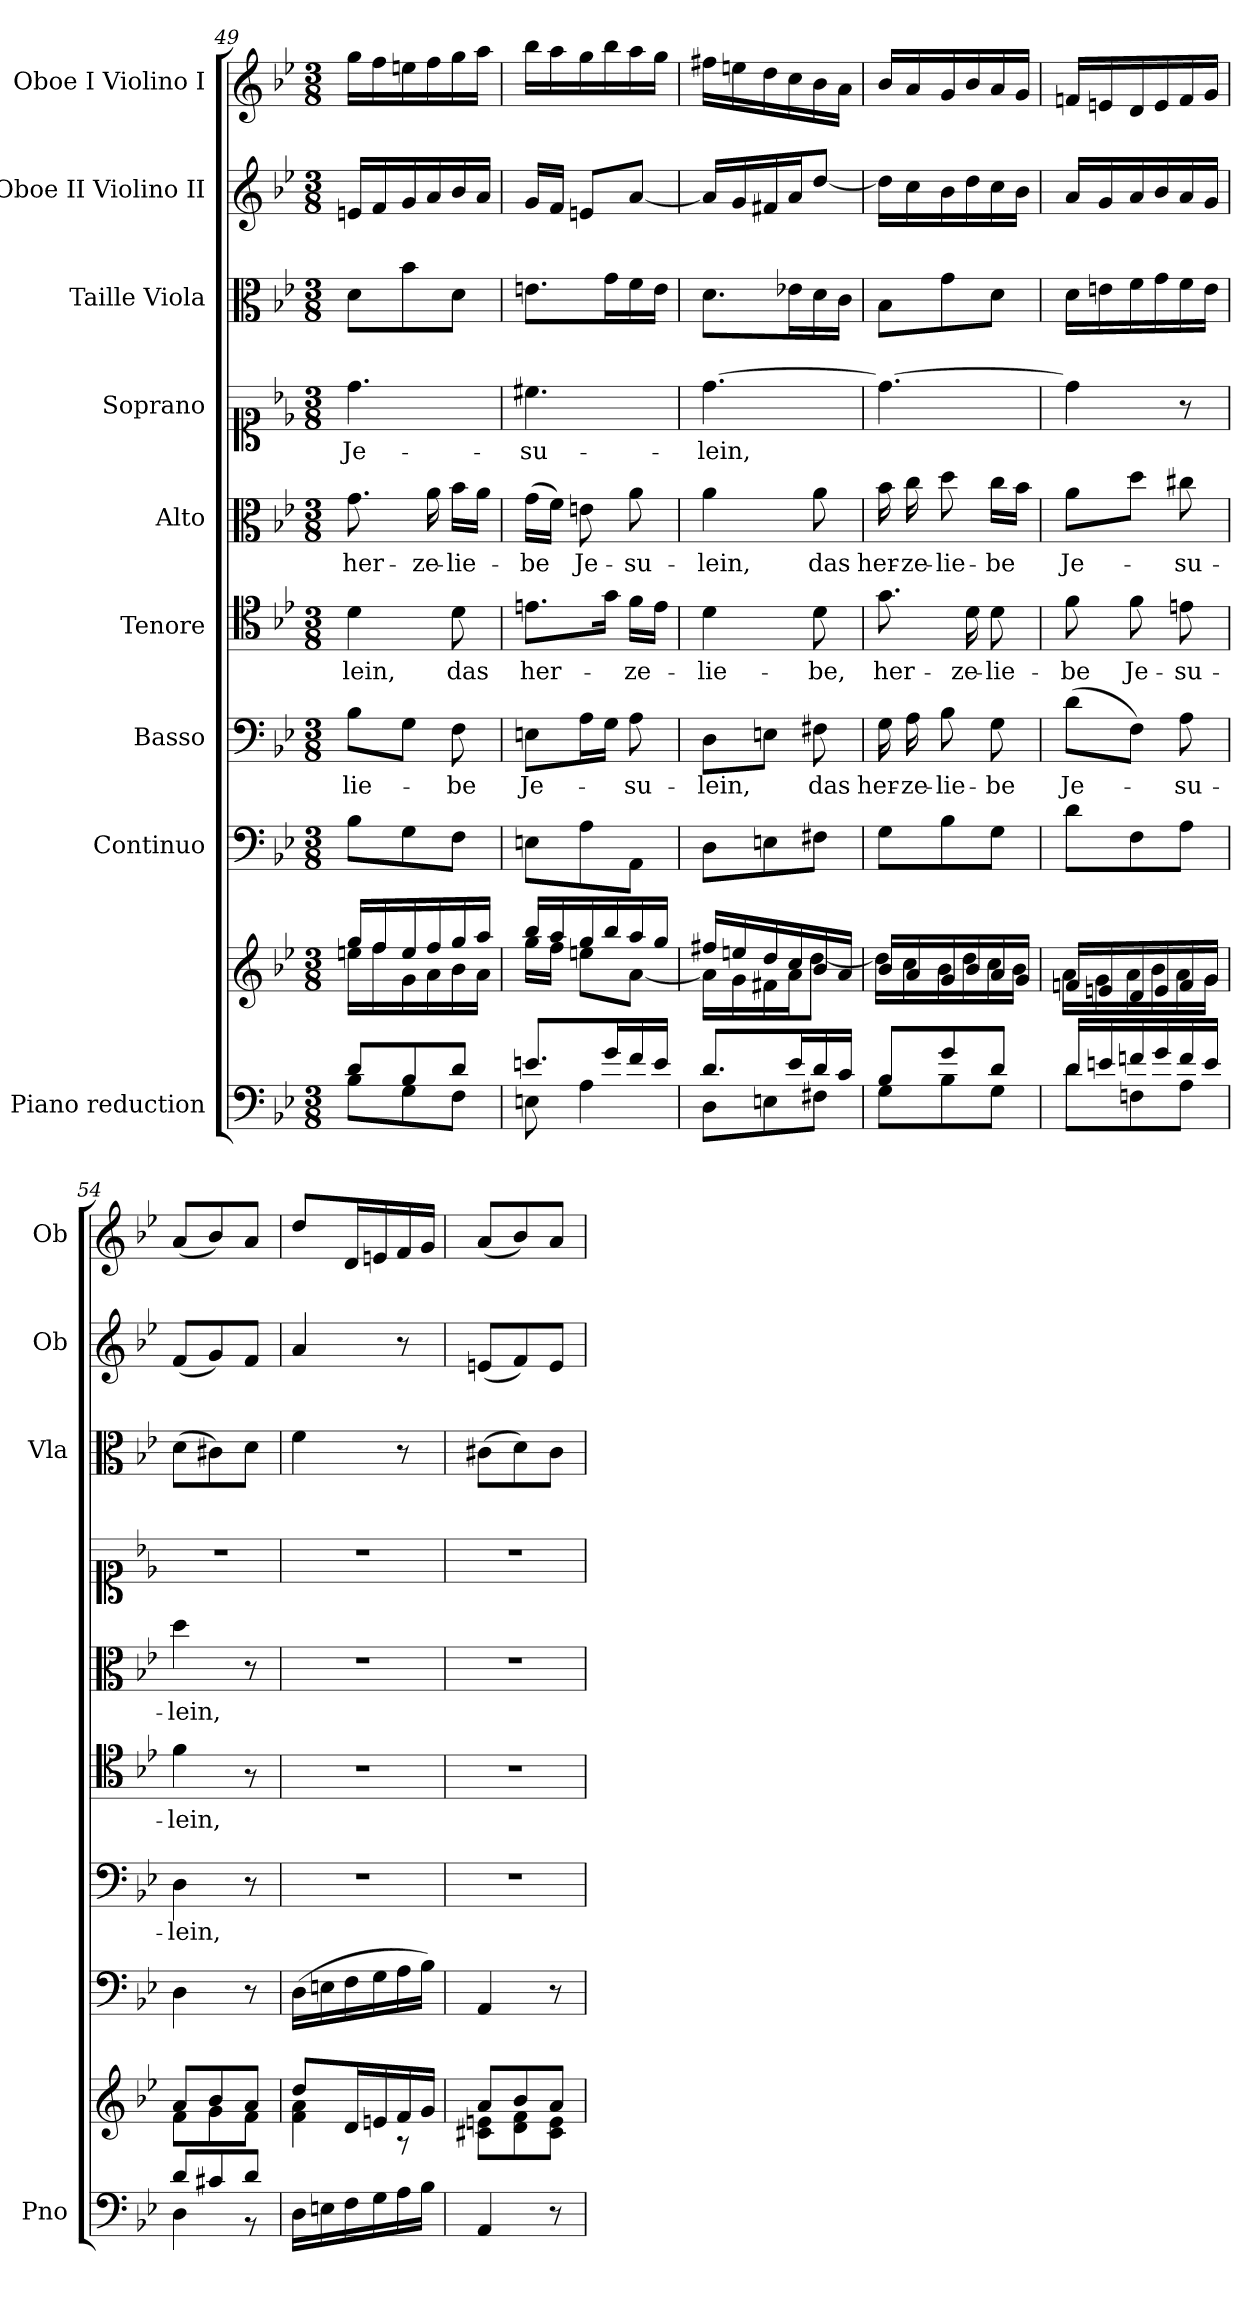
**kern	**kern	**kern	**kern	**text	**kern	**text	**kern	**text	**kern	**text	**kern	**kern	**kern
*part9	*part9	*part8	*part7	*part7	*part6	*part6	*part5	*part5	*part4	*part4	*part3	*part2	*part1
*staff10	*staff9	*staff8	*staff7	*staff7	*staff6	*staff6	*staff5	*staff5	*staff4	*staff4	*staff3	*staff2	*staff1
*I"Piano reduction	*	*I"Continuo	*I"Basso	*	*I"Tenore	*	*I"Alto	*	*I"Soprano	*	*I"Taille Viola	*I"Oboe II Violino II	*I"Oboe I Violino I
*I'Pno	*	*	*	*	*	*	*	*	*	*	*I'Vla	*I'Ob	*I'Ob
*clefF4	*clefG2	*clefF4	*clefF4	*	*clefC4	*	*clefC3	*	*clefC1	*	*clefC3	*clefG2	*clefG2
*k[b-e-]	*k[b-e-]	*k[b-e-]	*k[b-e-]	*	*k[b-e-]	*	*k[b-e-]	*	*k[b-e-]	*	*k[b-e-]	*k[b-e-]	*k[b-e-]
*M3/8	*M3/8	*M3/8	*M3/8	*	*M3/8	*	*M3/8	*	*M3/8	*	*M3/8	*M3/8	*M3/8
=49	=49	=49	=49	=49	=49	=49	=49	=49	=49	=49	=49	=49	=49
*^	*^	*	*	*	*	*	*	*	*	*	*	*	*
!	!	!	!	!	!	!LO:LY:b	!	!LO:LY:b	!	!LO:LY:b	!	!LO:LY:b	!	!	!
8d/L	8B-\L	16gg/LL	16een\LL	8B-\L	8B-\L	-lie-	4d\	-lein,	8.g\	her-	4.dd\	Je-	8d\L	16en/LL	16gg\LL
.	.	16ff/	16ff\	.	.	.	.	.	.	.	.	.	.	16f/	16ff\
8B-/	8G\	16ee/	16g\	8G\	8G\J	.	.	.	.	.	.	.	8b-\	16g/	16een\
!	!	!	!	!	!	!	!	!	!	!LO:LY:b	!	!	!	!	!
.	.	16ff/	16a\	.	.	.	.	.	16a\	-ze-	.	.	.	16a/	16ff\
!	!	!	!	!	!	!LO:LY:b	!	!LO:LY:b	!	!LO:LY:b	!	!	!	!	!
8d/J	8F\J	16gg/	16b-\	8F\J	8F\	-be	8d\	das	16b-\LL	-lie-	.	.	8d\J	16b-/	16gg\
.	.	16aa/JJ	16a\JJ	.	.	.	.	.	16a\JJ	.	.	.	.	16a/JJ	16aa\JJ
=50	=50	=50	=50	=50	=50	=50	=50	=50	=50	=50	=50	=50	=50	=50	=50
!	!	!	!	!	!	!LO:LY:b	!	!LO:LY:b	!	!LO:LY:b	!	!LO:LY:b	!	!	!
8.en/L	8En\	16bb-/LL	16gg\LL	8En\L	8En\L	Je-	8.en\L	her-	(>16g\LL	-be	4.cc#X\	-su-	8.en\L	16g/LL	16bb-\LL
.	.	16aa/	16ff\JJ	.	.	.	.	.	16f\JJ)	.	.	.	.	16f/JJ	16aa\
!	!	!	!	!	!	!	!	!	!	!LO:LY:b	!	!	!	!	!
.	4A\	16gg/	8een\L	8A\	16A\L	.	.	.	8en\	Je-	.	.	.	8en/L	16gg\
16g/L	.	16bb-/	.	.	16G\JJ	.	16g\Jk	.	.	.	.	.	16g\L	.	16bb-\
!	!	!	!	!	!	!LO:LY:b	!	!LO:LY:b	!	!LO:LY:b	!	!	!	!	!
16f/	.	16aa/	[8a\J	8AA\J	8A\	-su-	16f\LL	-ze-	8a\	-su-	.	.	16f\	[8a/J	16aa\
16e/JJ	.	16gg/JJ	.	.	.	.	16e\JJ	.	.	.	.	.	16e\JJ	.	16gg\JJ
=51	=51	=51	=51	=51	=51	=51	=51	=51	=51	=51	=51	=51	=51	=51	=51
!	!	!	!	!	!	!LO:LY:b	!	!LO:LY:b	!	!LO:LY:b	!	!LO:LY:b	!	!	!
8.d/L	8D\L	16ff#X/LL	16a\LL]	8D\L	8D\L	-lein,	4d\	-lie-	4a\	-lein,	[4.dd\	-lein,	8.d\L	16a/LL]	16ff#X\LL
.	.	16een/	16g\	.	.	.	.	.	.	.	.	.	.	16g/	16een\
.	8En\	16dd/	16f#X\	8En\	8En\J	.	.	.	.	.	.	.	.	16f#X/	16dd\
16e-/L	.	16cc/	16a\J	.	.	.	.	.	.	.	.	.	16e-X\L	16a/J	16cc\
!	!	!	!	!	!	!LO:LY:b	!	!LO:LY:b	!	!LO:LY:b	!	!	!	!	!
16d/	8F#X\J	16b-/	[8dd\J	8F#X\J	8F#X\	das	8d\	-be,	8a\	das	.	.	16d\	[8dd/J	16b-\
16c/JJ	.	16a/JJ	.	.	.	.	.	.	.	.	.	.	16c\JJ	.	16a\JJ
!!LO:PB:g=z
=52	=52	=52	=52	=52	=52	=52	=52	=52	=52	=52	=52	=52	=52	=52	=52
!	!	!	!	!	!	!LO:LY:b	!	!LO:LY:b	!	!LO:LY:b	!	!	!	!	!
8B-/L	8G\L	16b-/LL	16dd\LL]	8G\L	16G\	her-	8.g\	her-	16b-\	her-	4.dd\_	.	8B-\L	16dd\LL]	16b-/LL
!	!	!	!	!	!	!LO:LY:b	!	!	!	!LO:LY:b	!	!	!	!	!
.	.	16a/	16cc\	.	16A\	-ze-	.	.	16cc\	-ze-	.	.	.	16cc\	16a/
!	!	!	!	!	!	!LO:LY:b	!	!	!	!LO:LY:b	!	!	!	!	!
8g/	8B-\	16g/	16b-\	8B-\	8B-\	-lie-	.	.	8dd\	-lie-	.	.	8g\	16b-\	16g/
!	!	!	!	!	!	!	!	!LO:LY:b	!	!	!	!	!	!	!
.	.	16b-/	16dd\	.	.	.	16d\	-ze-	.	.	.	.	.	16dd\	16b-/
!	!	!	!	!	!	!LO:LY:b	!	!LO:LY:b	!	!LO:LY:b	!	!	!	!	!
8d/J	8G\J	16a/	16cc\	8G\J	8G\	-be	8d\	-lie-	16cc\LL	-be	.	.	8d\J	16cc\	16a/
.	.	16g/JJ	16b-\JJ	.	.	.	.	.	16b-\JJ	.	.	.	.	16b-\JJ	16g/JJ
=53	=53	=53	=53	=53	=53	=53	=53	=53	=53	=53	=53	=53	=53	=53	=53
!	!	!	!	!	!	!LO:LY:b	!	!LO:LY:b	!	!LO:LY:b	!	!	!	!	!
16d/LL	8d\L	16fn/LL	16a\LL	8d\L	(>8d\L	Je-	8f\	-be	8a\L	Je-	4dd\]	.	16d\LL	16a/LL	16fn/LL
16en/	.	16en/	16g\	.	.	.	.	.	.	.	.	.	16en\	16g/	16en/
!	!	!	!	!	!	!	!	!LO:LY:b	!	!	!	!	!	!	!
16fn/	8Fn\	16d/	16a\	8F\	8F\J)	.	8f\	Je-	8dd\J	.	.	.	16f\	16a/	16d/
16g/	.	16e/	16b-\	.	.	.	.	.	.	.	.	.	16g\	16b-/	16e/
!	!	!	!	!	!	!LO:LY:b	!	!LO:LY:b	!	!LO:LY:b	!	!	!	!	!
16f/	8A\J	16f/	16a\	8A\J	8A\	-su-	8en\	-su-	8cc#X\	-su-	8r	.	16f\	16a/	16f/
16e/JJ	.	16g/JJ	16g\JJ	.	.	.	.	.	.	.	.	.	16e\JJ	16g/JJ	16g/JJ
=54	=54	=54	=54	=54	=54	=54	=54	=54	=54	=54	=54	=54	=54	=54	=54
!	!	!	!	!	!	!LO:LY:b	!	!LO:LY:b	!	!LO:LY:b	!	!	!	!	!
8d/L	4D\	8a/L	8f\L	4D\	4D\	-lein,	4f\	-lein,	4dd\	-lein,	4.r	.	(>8d\L	(<8f/L	(<8a/L
8c#X/	.	8b-/	8g\	.	.	.	.	.	.	.	.	.	8c#X\)	8g/)	8b-/)
8d/J	8r	8a/J	8f\J	8r	8r	.	8r	.	8r	.	.	.	8d\J	8f/J	8a/J
*v	*v	*	*	*	*	*	*	*	*	*	*	*	*	*	*
=55	=55	=55	=55	=55	=55	=55	=55	=55	=55	=55	=55	=55	=55	=55
16D\LL	8dd/L	4f\ 4a\	(>16D\LL	4.r	.	4.r	.	4.r	.	4.r	.	4f\	4a/	8dd/L
16En\	.	.	16En\	.	.	.	.	.	.	.	.	.	.	.
16F\	16d/L	.	16F\	.	.	.	.	.	.	.	.	.	.	16d/L
16G\	16en/	.	16G\	.	.	.	.	.	.	.	.	.	.	16en/
16A\	16f/	8r	16A\	.	.	.	.	.	.	.	.	8r	8r	16f/
16B-\JJ	16g/JJ	.	16B-\JJ)	.	.	.	.	.	.	.	.	.	.	16g/JJ
=56	=56	=56	=56	=56	=56	=56	=56	=56	=56	=56	=56	=56	=56	=56
4AA/	8a/L	8c#X\ 8en\L	4AA/	4.r	.	4.r	.	4.r	.	4.r	.	(>8c#X\L	(<8en/L	(<8a/L
.	8b-/	8d\ 8f\	.	.	.	.	.	.	.	.	.	8d\)	8f/)	8b-/)
8r	8a/J	8c#\ 8e\J	8r	.	.	.	.	.	.	.	.	8c#\J	8e/J	8a/J
*	*v	*v	*	*	*	*	*	*	*	*	*	*	*	*
=	=	=	=	=	=	=	=	=	=	=	=	=	=
*-	*-	*-	*-	*-	*-	*-	*-	*-	*-	*-	*-	*-	*-
